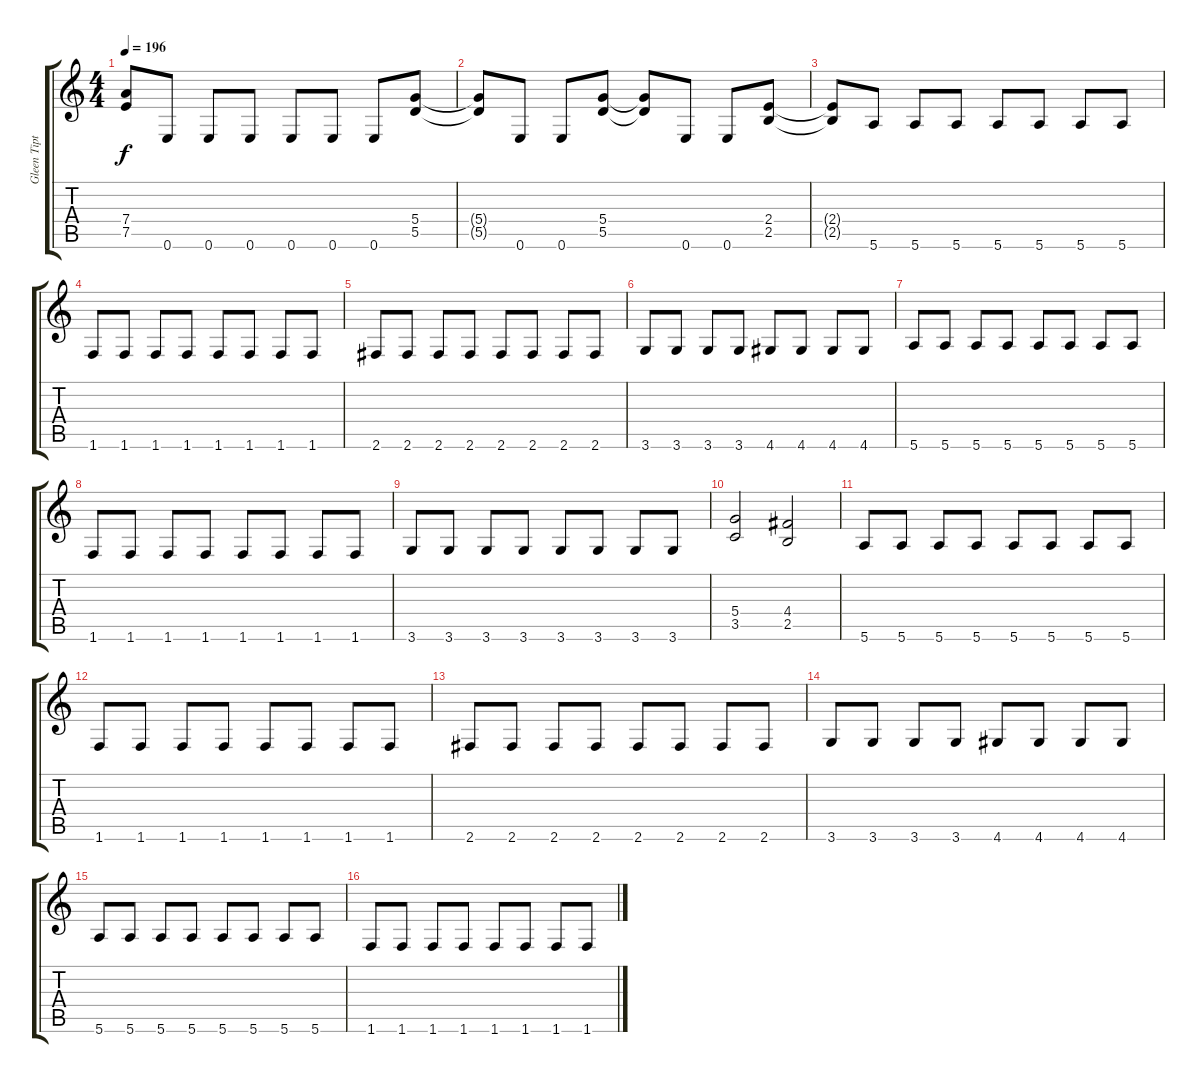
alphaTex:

\track ("Gleen Tipton" "Gleen Tipt") {instrument overdrivenguitar}
\staff {score tabs}
\tuning (E4 B3 G3 D3 A2 E2) {hide}
\ts (4 4)
\tempo 196
\clef g2
\ks c
(7.4{t} 7.5{t}).8{dy f} 0.6.8 0.6.8 0.6.8 0.6.8 0.6.8 0.6.8 (5.4 5.5).8 |
(5.4{t} 5.5{t}).8 0.6.8 0.6.8 (5.4 5.5).8 (5.4{t} 5.5{t}).8 0.6.8 0.6.8 (2.4 2.5).8 |
(2.4{t} 2.5{t}).8 5.6.8 5.6.8 5.6.8 5.6.8 5.6.8 5.6.8 5.6.8 |
1.6.8 1.6.8 1.6.8 1.6.8 1.6.8 1.6.8 1.6.8 1.6.8 |
2.6.8 2.6.8 2.6.8 2.6.8 2.6.8 2.6.8 2.6.8 2.6.8 |
3.6.8 3.6.8 3.6.8 3.6.8 4.6.8 4.6.8 4.6.8 4.6.8 |
5.6.8 5.6.8 5.6.8 5.6.8 5.6.8 5.6.8 5.6.8 5.6.8 |
1.6.8 1.6.8 1.6.8 1.6.8 1.6.8 1.6.8 1.6.8 1.6.8 |
3.6.8 3.6.8 3.6.8 3.6.8 3.6.8 3.6.8 3.6.8 3.6.8 |
(5.4 3.5).2 (4.4 2.5).2 |
5.6.8 5.6.8 5.6.8 5.6.8 5.6.8 5.6.8 5.6.8 5.6.8 |
1.6.8 1.6.8 1.6.8 1.6.8 1.6.8 1.6.8 1.6.8 1.6.8 |
2.6.8 2.6.8 2.6.8 2.6.8 2.6.8 2.6.8 2.6.8 2.6.8 |
3.6.8 3.6.8 3.6.8 3.6.8 4.6.8 4.6.8 4.6.8 4.6.8 |
5.6.8 5.6.8 5.6.8 5.6.8 5.6.8 5.6.8 5.6.8 5.6.8 |
1.6.8 1.6.8 1.6.8 1.6.8 1.6.8 1.6.8 1.6.8 1.6.8
